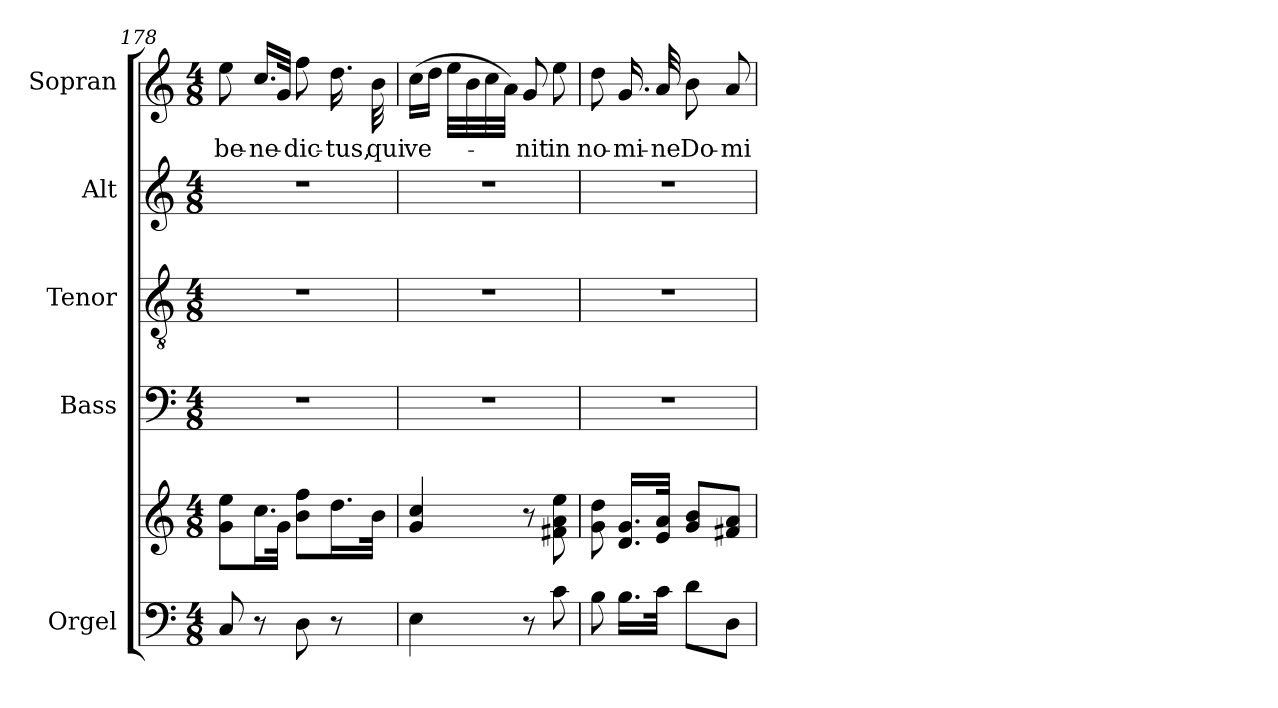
**kern	**kern	**kern	**kern	**kern	**kern	**text
*part5	*part5	*part4	*part3	*part2	*part1	*part1
*staff6	*staff5	*staff4	*staff3	*staff2	*staff1	*staff1
*I"Orgel	*	*I"Bass	*I"Tenor	*I"Alt	*I"Sopran	*
*I'Org.	*	*I'B	*I'T	*I'A	*I'S	*
*clefF4	*clefG2	*clefF4	*clefGv2	*clefG2	*clefG2	*
*k[]	*k[]	*k[]	*k[]	*k[]	*k[]	*
*C:	*C:	*C:	*C:	*C:	*C:	*
*M4/8	*M4/8	*M4/8	*M4/8	*M4/8	*M4/8	*
=178	=178	=178	=178	=178	=178	=178
!	!	!	!	!	!	!LO:LY:b
8C/	8g\ 8ee\L	2r	2r	2r	8ee\	be-
!	!	!	!	!	!	!LO:LY:b
8r	16.cc\L	.	.	.	16.cc/LL	-ne-
.	32g\JJk	.	.	.	32g/JJk	.
!	!	!	!	!	!	!LO:LY:b
8D\	8b\ 8ff\L	.	.	.	8ff\	-dic-
!	!	!	!	!	!	!LO:LY:b
8r	16.dd\L	.	.	.	16.dd\	-tus,
!	!	!	!	!	!	!LO:LY:b
.	32b\JJk	.	.	.	32b\	qui
!!LO:PB:g=z
=179	=179	=179	=179	=179	=179	=179
!	!	!	!	!	!	!LO:LY:b
4E\	4g/ 4cc/	2r	2r	2r	(>16cc\LL	ve-
.	.	.	.	.	16dd\JJ	.
.	.	.	.	.	32ee\LLL	.
.	.	.	.	.	32b\	.
.	.	.	.	.	32cc\	.
.	.	.	.	.	32a\JJJ)	.
!	!	!	!	!	!	!LO:LY:b
8r	8r	.	.	.	8g/	-nit
!	!	!	!	!	!	!LO:LY:b
8c\	8f#X\ 8a\ 8ee\	.	.	.	8ee\	in
=180	=180	=180	=180	=180	=180	=180
!	!	!	!	!	!	!LO:LY:b
8B\	8g\ 8dd\	2r	2r	2r	8dd\	no-
!	!	!	!	!	!	!LO:LY:b
16.B\LL	16.d/ 16.g/LL	.	.	.	16.g/	-mi-
!	!	!	!	!	!	!LO:LY:b
32c\JJk	32e/ 32a/JJk	.	.	.	32a/	-ne
!	!	!	!	!	!	!LO:LY:b
8d\L	8g/ 8b/L	.	.	.	8b\	Do-
!	!	!	!	!	!	!LO:LY:b
8D\J	8f#X/ 8a/J	.	.	.	8a/	-mi-
=	=	=	=	=	=	=
*-	*-	*-	*-	*-	*-	*-
